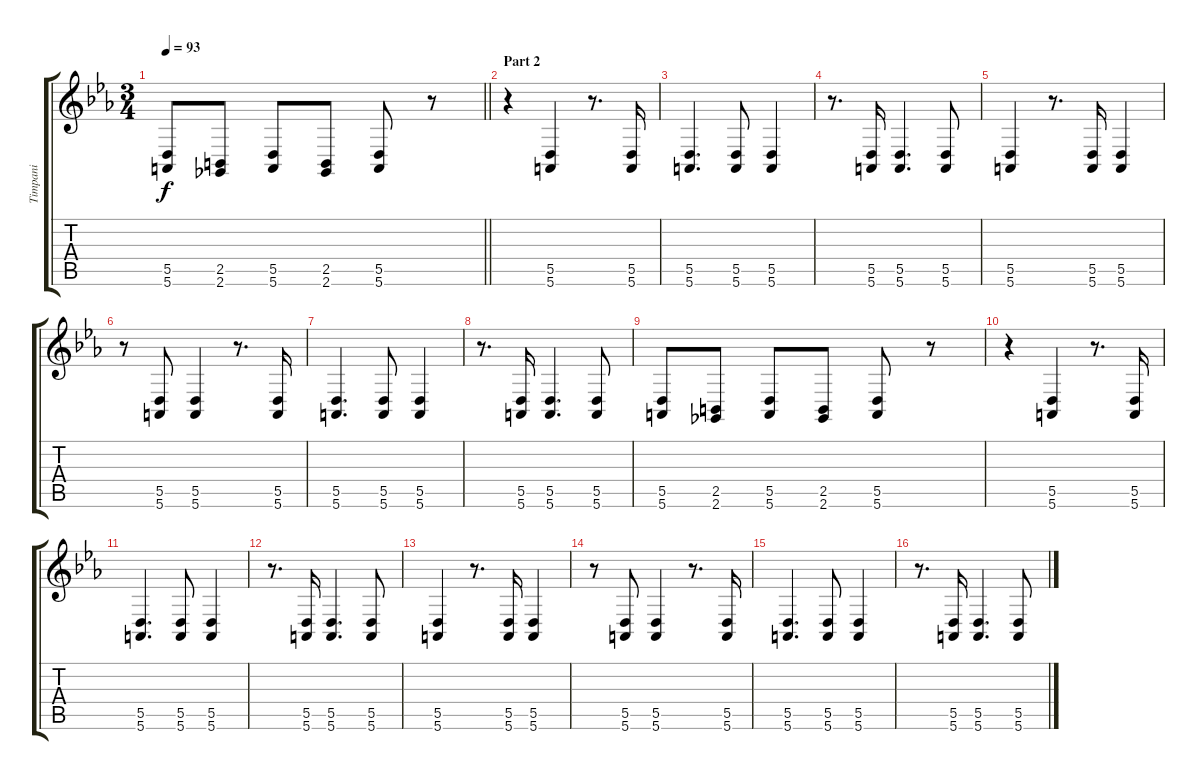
\track ("Timpani" "Timpani") {instrument timpani}
\staff {score tabs}
\tuning (E4 B3 G3 D3 A2 E2) {hide}
\ts (3 4)
\tempo 93
\clef g2
\barLineRight lightlight
\ks cminor
(5.5 5.6).8{dy f} (2.5 2.6).8 (5.5 5.6).8 (2.5 2.6).8 (5.5 5.6).8 r.8 |
\section ("" "Part 2")
r.4 (5.5 5.6).4 r.8{d} (5.5 5.6).16 |
(5.5 5.6).4{d} (5.5 5.6).8 (5.5 5.6).4 |
r.8{d} (5.5 5.6).16 (5.5 5.6).4{d} (5.5 5.6).8 |
(5.5 5.6).4 r.8{d} (5.5 5.6).16 (5.5 5.6).4 |
r.8 (5.5 5.6).8 (5.5 5.6).4 r.8{d} (5.5 5.6).16 |
(5.5 5.6).4{d} (5.5 5.6).8 (5.5 5.6).4 |
r.8{d} (5.5 5.6).16 (5.5 5.6).4{d} (5.5 5.6).8 |
(5.5 5.6).8 (2.5 2.6).8 (5.5 5.6).8 (2.5 2.6).8 (5.5 5.6).8 r.8 |
r.4 (5.5 5.6).4 r.8{d} (5.5 5.6).16 |
(5.5 5.6).4{d} (5.5 5.6).8 (5.5 5.6).4 |
r.8{d} (5.5 5.6).16 (5.5 5.6).4{d} (5.5 5.6).8 |
(5.5 5.6).4 r.8{d} (5.5 5.6).16 (5.5 5.6).4 |
r.8 (5.5 5.6).8 (5.5 5.6).4 r.8{d} (5.5 5.6).16 |
(5.5 5.6).4{d} (5.5 5.6).8 (5.5 5.6).4 |
r.8{d} (5.5 5.6).16 (5.5 5.6).4{d} (5.5 5.6).8
